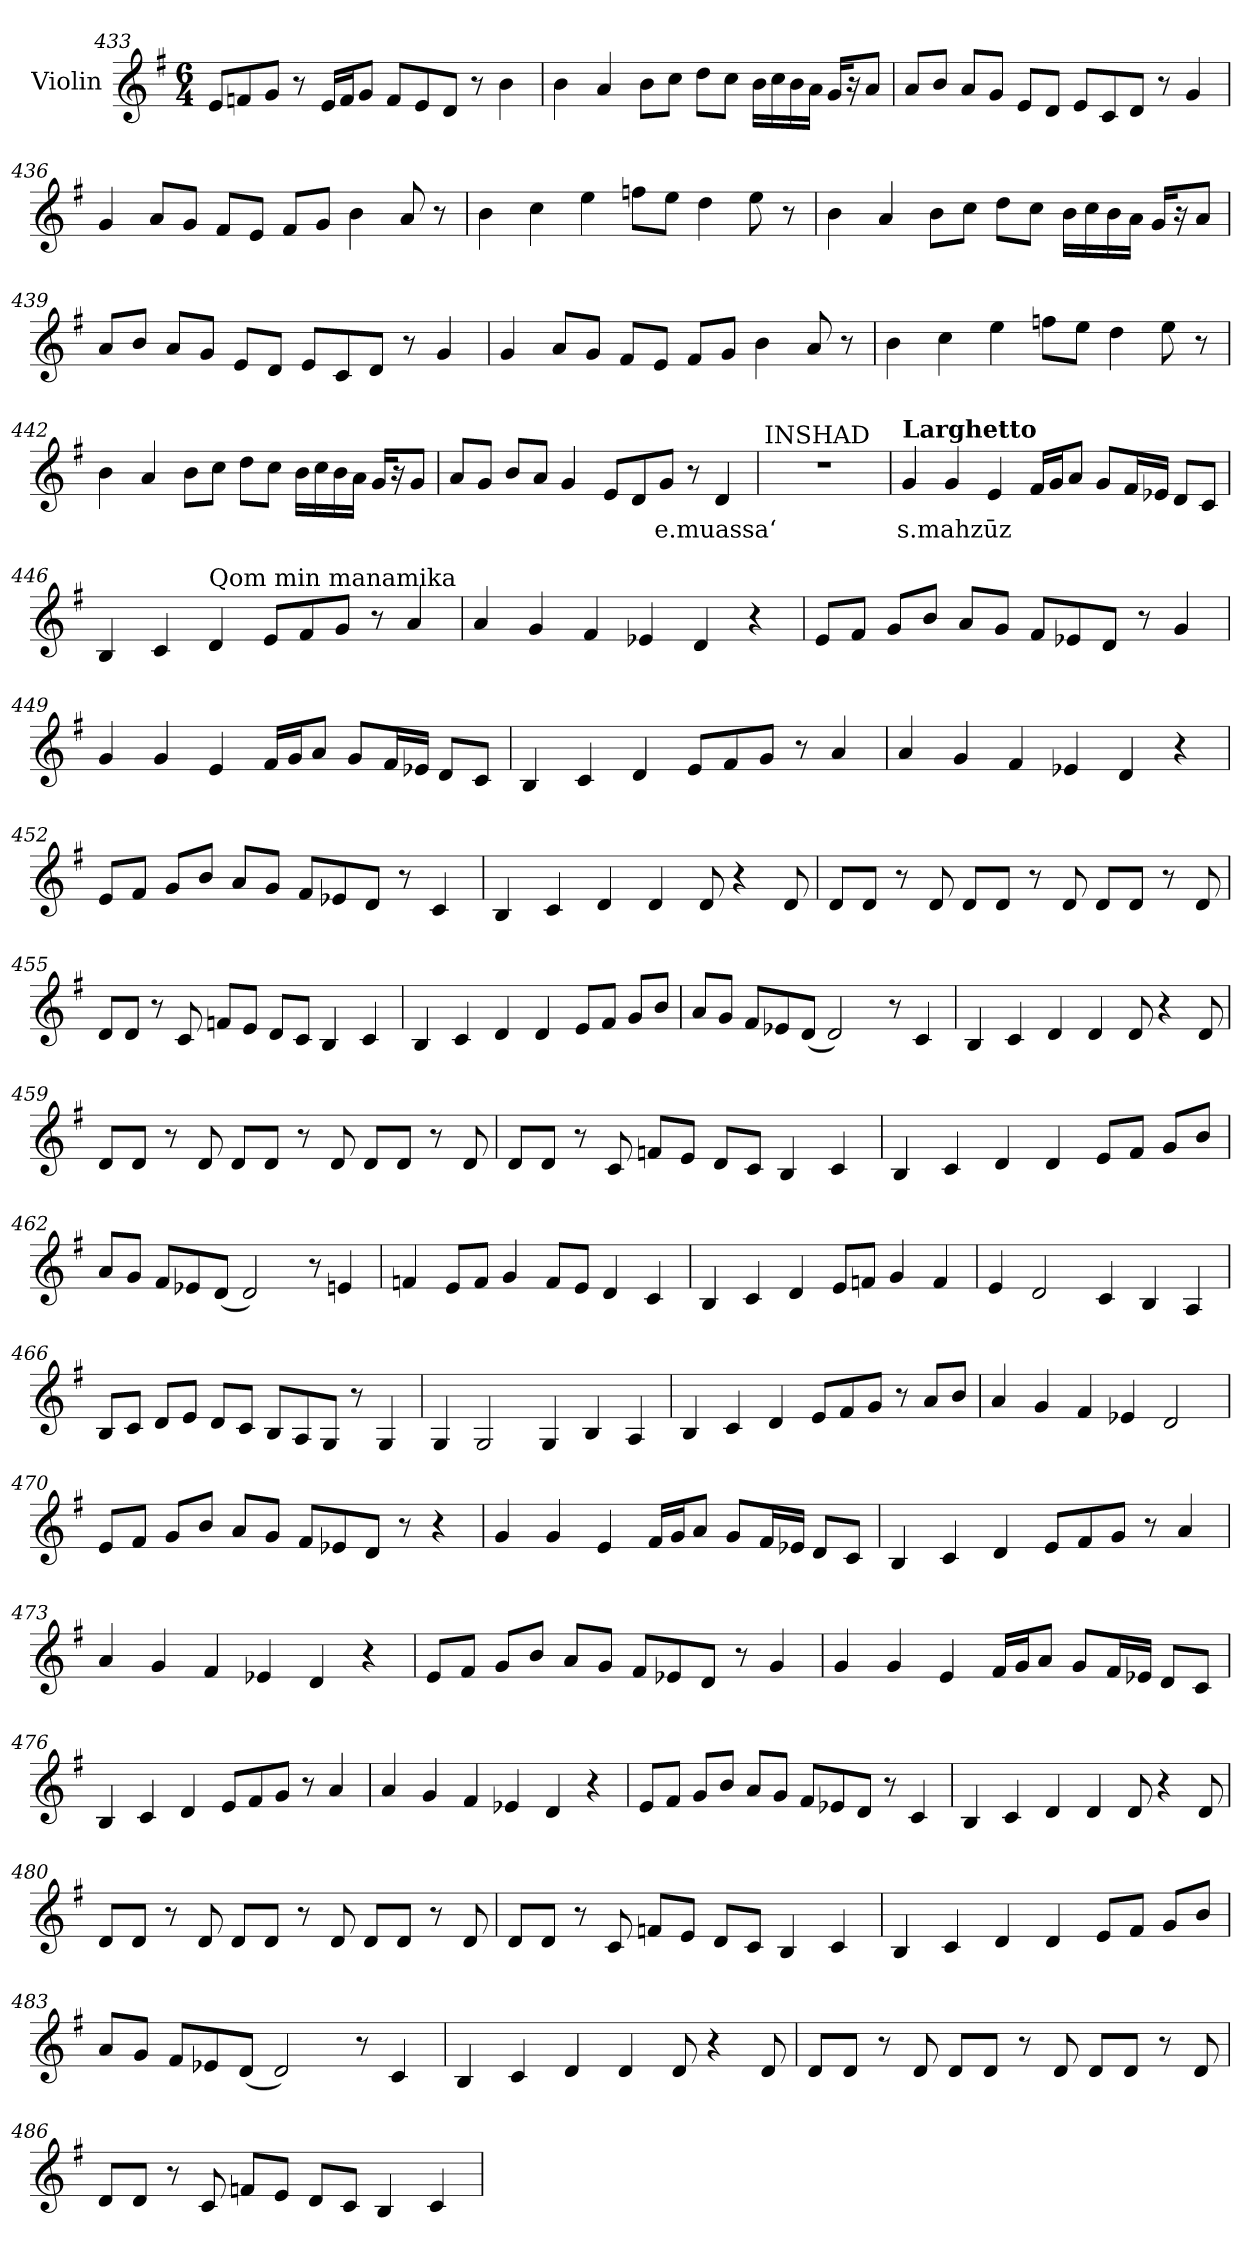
**kern	**text
*part1	*part1
*staff1	*staff1
*I"Violin	*
*clefG2	*
*k[f#]	*
*G:	*
*M6/4	*
=433	=433
8e/L	.
8fn/	.
8g/J	.
8r	.
16e/LL	.
16f/J	.
8g/J	.
8f/L	.
8e/	.
8d/J	.
8r	.
4b\	.
=434	=434
4b\	.
4a/	.
8b\L	.
8cc\J	.
8dd\L	.
8cc\J	.
16b\LL	.
16cc\	.
16b\	.
16a\JJ	.
16g/KL	.
16r	.
8a/J	.
!!LO:LB:g=z
=435	=435
8a/L	.
8b/J	.
8a/L	.
8g/J	.
8e/L	.
8d/J	.
8e/L	.
8c/	.
8d/J	.
8r	.
4g/	.
=436	=436
4g/	.
8a/L	.
8g/J	.
8f#/L	.
8e/J	.
8f#/L	.
8g/J	.
4b\	.
8a/	.
8r	.
=437	=437
4b\	.
4cc\	.
4ee\	.
8ffn\L	.
8ee\J	.
4dd\	.
8ee\	.
8r	.
!!LO:LB:g=z
=438	=438
4b\	.
4a/	.
8b\L	.
8cc\J	.
8dd\L	.
8cc\J	.
16b\LL	.
16cc\	.
16b\	.
16a\JJ	.
16g/KL	.
16r	.
8a/J	.
=439	=439
8a/L	.
8b/J	.
8a/L	.
8g/J	.
8e/L	.
8d/J	.
8e/L	.
8c/	.
8d/J	.
8r	.
4g/	.
=440	=440
4g/	.
8a/L	.
8g/J	.
8f#/L	.
8e/J	.
8f#/L	.
8g/J	.
4b\	.
8a/	.
8r	.
!!LO:LB:g=z
=441	=441
4b\	.
4cc\	.
4ee\	.
8ffn\L	.
8ee\J	.
4dd\	.
8ee\	.
8r	.
=442	=442
4b\	.
4a/	.
8b\L	.
8cc\J	.
8dd\L	.
8cc\J	.
16b\LL	.
16cc\	.
16b\	.
16a\JJ	.
16g/KL	.
16r	.
8g/J	.
=443	=443
8a/L	.
8g/J	.
8b/L	.
8a/J	.
4g/	.
8e/L	.
8d/	.
!	!LO:LY:b
8g/J	e.muassa‘
8r	.
4d/	.
=444	=444
!LO:TX:a:t=INSHAD	!
1.r	.
!!LO:PB:g=z
=445	=445
*MM100	*
!LO:TX:a:B:t=Larghetto	!
!	!LO:LY:b
4g/	s.mahzūz
4g/	.
4e/	.
16f#/LL	.
16g/J	.
8a/J	.
8g/L	.
16f#/L	.
16e-X/JJ	.
8d/L	.
8c/J	.
=446	=446
4B/	.
4c/	.
!LO:TX:a:t=Qom min manamika	!
4d/	.
8e/L	.
8f#/	.
8g/J	.
8r	.
4a/	.
=447	=447
4a/	.
4g/	.
4f#/	.
4e-X/	.
4d/	.
4r	.
!!LO:LB:g=z
=448	=448
8e/L	.
8f#/J	.
8g/L	.
8b/J	.
8a/L	.
8g/J	.
8f#/L	.
8e-X/	.
8d/J	.
8r	.
4g/	.
=449	=449
4g/	.
4g/	.
4e/	.
16f#/LL	.
16g/J	.
8a/J	.
8g/L	.
16f#/L	.
16e-X/JJ	.
8d/L	.
8c/J	.
=450	=450
4B/	.
4c/	.
4d/	.
8e/L	.
8f#/	.
8g/J	.
8r	.
4a/	.
!!LO:LB:g=z
=451	=451
4a/	.
4g/	.
4f#/	.
4e-X/	.
4d/	.
4r	.
=452	=452
8e/L	.
8f#/J	.
8g/L	.
8b/J	.
8a/L	.
8g/J	.
8f#/L	.
8e-X/	.
8d/J	.
8r	.
4c/	.
=453	=453
4B/	.
4c/	.
4d/	.
4d/	.
8d/	.
4r	.
8d/	.
!!LO:LB:g=z
=454	=454
8d/L	.
8d/J	.
8r	.
8d/	.
8d/L	.
8d/J	.
8r	.
8d/	.
8d/L	.
8d/J	.
8r	.
8d/	.
=455	=455
8d/L	.
8d/J	.
8r	.
8c/	.
8fn/L	.
8e/J	.
8d/L	.
8c/J	.
4B/	.
4c/	.
!!LO:LB:g=z
=456	=456
4B/	.
4c/	.
4d/	.
4d/	.
8e/L	.
8f#/J	.
8g/L	.
8b/J	.
=457	=457
8a/L	.
8g/J	.
8f#/L	.
8e-X/	.
(<8d/J	.
2d/)	.
8r	.
4c/	.
=458	=458
4B/	.
4c/	.
4d/	.
4d/	.
8d/	.
4r	.
8d/	.
!!LO:LB:g=z
=459	=459
8d/L	.
8d/J	.
8r	.
8d/	.
8d/L	.
8d/J	.
8r	.
8d/	.
8d/L	.
8d/J	.
8r	.
8d/	.
=460	=460
8d/L	.
8d/J	.
8r	.
8c/	.
8fn/L	.
8e/J	.
8d/L	.
8c/J	.
4B/	.
4c/	.
=461	=461
4B/	.
4c/	.
4d/	.
4d/	.
8e/L	.
8f#/J	.
8g/L	.
8b/J	.
!!LO:LB:g=z
=462	=462
8a/L	.
8g/J	.
8f#/L	.
8e-X/	.
(<8d/J	.
2d/)	.
8r	.
4en/	.
!!LO:LB:g=z
=463	=463
4fn/	.
8e/L	.
8f/J	.
4g/	.
8f/L	.
8e/J	.
4d/	.
4c/	.
=464	=464
4B/	.
4c/	.
4d/	.
8e/L	.
8fn/J	.
4g/	.
4f/	.
=465	=465
4e/	.
2d/	.
4c/	.
4B/	.
4A/	.
!!LO:PB:g=z
=466	=466
8B/L	.
8c/J	.
8d/L	.
8e/J	.
8d/L	.
8c/J	.
8B/L	.
8A/	.
8G/J	.
8r	.
4G/	.
=467	=467
4G/	.
2G/	.
4G/	.
4B/	.
4A/	.
=468	=468
4B/	.
4c/	.
4d/	.
8e/L	.
8f#/	.
8g/J	.
8r	.
8a/L	.
8b/J	.
!!LO:LB:g=z
=469	=469
4a/	.
4g/	.
4f#/	.
4e-X/	.
2d/	.
=470	=470
8e/L	.
8f#/J	.
8g/L	.
8b/J	.
8a/L	.
8g/J	.
8f#/L	.
8e-X/	.
8d/J	.
8r	.
4r	.
=471	=471
4g/	.
4g/	.
4e/	.
16f#/LL	.
16g/J	.
8a/J	.
8g/L	.
16f#/L	.
16e-X/JJ	.
8d/L	.
8c/J	.
!!LO:LB:g=z
=472	=472
4B/	.
4c/	.
4d/	.
8e/L	.
8f#/	.
8g/J	.
8r	.
4a/	.
=473	=473
4a/	.
4g/	.
4f#/	.
4e-X/	.
4d/	.
4r	.
=474	=474
8e/L	.
8f#/J	.
8g/L	.
8b/J	.
8a/L	.
8g/J	.
8f#/L	.
8e-X/	.
8d/J	.
8r	.
4g/	.
!!LO:LB:g=z
=475	=475
4g/	.
4g/	.
4e/	.
16f#/LL	.
16g/J	.
8a/J	.
8g/L	.
16f#/L	.
16e-X/JJ	.
8d/L	.
8c/J	.
=476	=476
4B/	.
4c/	.
4d/	.
8e/L	.
8f#/	.
8g/J	.
8r	.
4a/	.
=477	=477
4a/	.
4g/	.
4f#/	.
4e-X/	.
4d/	.
4r	.
!!LO:LB:g=z
=478	=478
8e/L	.
8f#/J	.
8g/L	.
8b/J	.
8a/L	.
8g/J	.
8f#/L	.
8e-X/	.
8d/J	.
8r	.
4c/	.
=479	=479
4B/	.
4c/	.
4d/	.
4d/	.
8d/	.
4r	.
8d/	.
=480	=480
8d/L	.
8d/J	.
8r	.
8d/	.
8d/L	.
8d/J	.
8r	.
8d/	.
8d/L	.
8d/J	.
8r	.
8d/	.
!!LO:LB:g=z
=481	=481
8d/L	.
8d/J	.
8r	.
8c/	.
8fn/L	.
8e/J	.
8d/L	.
8c/J	.
4B/	.
4c/	.
!!LO:LB:g=z
=482	=482
4B/	.
4c/	.
4d/	.
4d/	.
8e/L	.
8f#/J	.
8g/L	.
8b/J	.
=483	=483
8a/L	.
8g/J	.
8f#/L	.
8e-X/	.
(<8d/J	.
2d/)	.
8r	.
4c/	.
=484	=484
4B/	.
4c/	.
4d/	.
4d/	.
8d/	.
4r	.
8d/	.
!!LO:LB:g=z
=485	=485
8d/L	.
8d/J	.
8r	.
8d/	.
8d/L	.
8d/J	.
8r	.
8d/	.
8d/L	.
8d/J	.
8r	.
8d/	.
=486	=486
8d/L	.
8d/J	.
8r	.
8c/	.
8fn/L	.
8e/J	.
8d/L	.
8c/J	.
4B/	.
4c/	.
=	=
*-	*-
